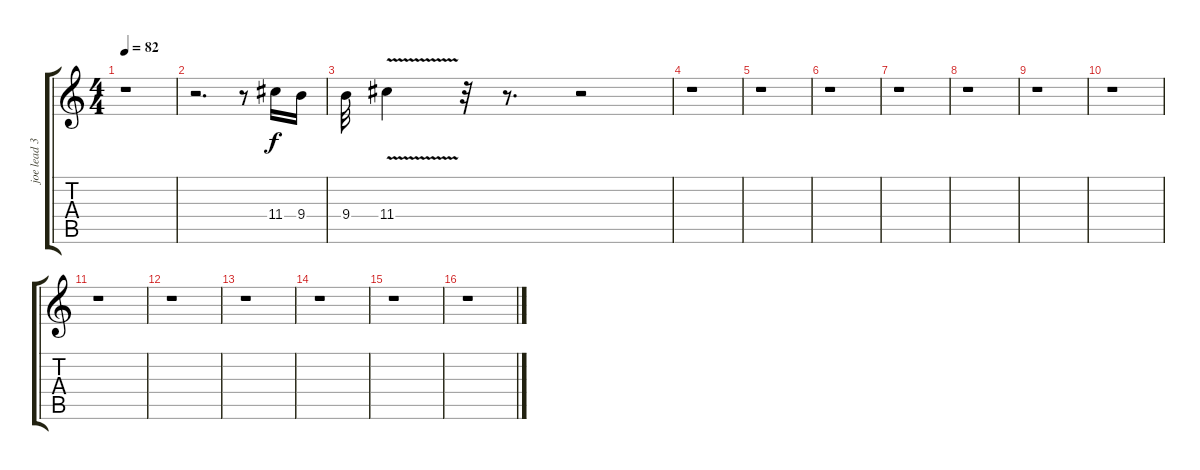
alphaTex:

\track ("joe lead 3" "joe lead 3") {instrument electricguitarjazz}
\staff {score tabs}
\tuning (E4 B3 G3 D3 A2 E2) {hide}
\ts (4 4)
\tempo 82
\clef g2
\ks c
r.1{dy f} |
r.2{d} r.8 11.4.16 9.4.16 |
9.4.32 11.4{v}.4 r.32 r.8{d} r.2 |
r.1 |
r.1 |
r.1 |
r.1 |
r.1 |
r.1 |
r.1 |
r.1 |
r.1 |
r.1 |
r.1 |
r.1 |
r.1
